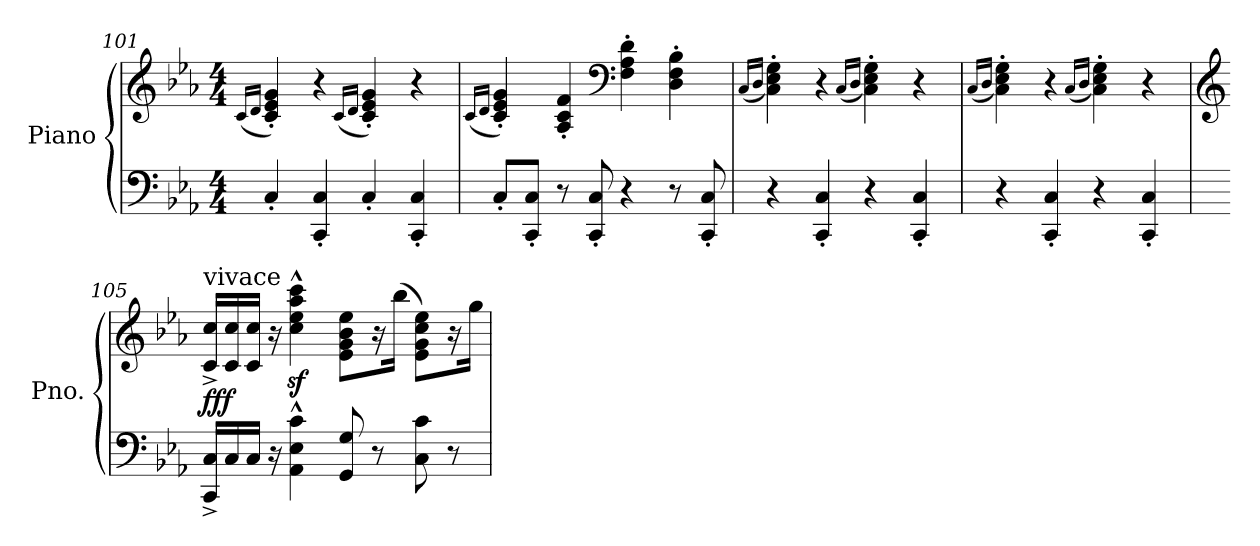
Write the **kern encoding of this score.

**kern	**kern	**dynam
*part1	*part1	*part1
*staff2	*staff1	*staff1/2
*I"Piano	*	*
*I'Pno.	*	*
*clefF4	*clefG2	*
*k[b-e-a-]	*k[b-e-a-]	*
*M4/4	*M4/4	*
=101	=101	=101
.	(16qc/LL	.
.	16qd/JJ	.
4C'/	4c/' 4e-/' 4g/')	.
4CC/' 4C/'	4r	.
.	(16qc/LL	.
.	16qd/JJ	.
4C'/	4c/' 4e-/' 4g/')	.
4CC/' 4C/'	4r	.
=102	=102	=102
.	(16qc/LL	.
.	16qd/JJ	.
8C'/L	4c/' 4e-/' 4g/')	.
8CC/' 8C/'J	.	.
8r	4A-/' 4c/' 4f/'	.
8CC/' 8C/'	.	.
*	*clefF4	*
4r	4F\' 4A-\' 4d\'	.
8r	4D\' 4F\' 4B-\'	.
8CC/' 8C/'	.	.
!!LO:LB:g=z
=103	=103	=103
.	(16qC/LL	.
.	16qD/JJ	.
4r	4C\' 4E-\' 4G\')	.
4CC/' 4C/'	4r	.
.	(16qC/LL	.
.	16qD/JJ	.
4r	4C\' 4E-\' 4G\')	.
4CC/' 4C/'	4r	.
=104	=104	=104
.	(16qC/LL	.
.	16qD/JJ	.
4r	4C\' 4E-\' 4G\')	.
4CC/' 4C/'	4r	.
.	(16qC/LL	.
.	16qD/JJ	.
4r	4C\' 4E-\' 4G\')	.
4CC/' 4C/'	4r	.
=105	=105	=105
*	*clefG2	*
!	!LO:TX:a:t=vivace	!
!	!	!LO:DY:b
16CC/^ 16C/^LL	16c/^ 16cc/^LL	fff
16C/	16c/ 16cc/	.
16C/JJ	16c/ 16cc/JJ	.
16r	16r	.
4AA-\^^ 4E-\^^ 4c\^^	4cc\z<^^ 4ee-\z<^^ 4aa-\z<^^ 4ccc\z<^^	.
8GG/ 8G/	8e-\ 8g\ 8b-\ 8ee-\L	.
8r	16r	.
.	(16bb-\Jk	.
8C\ 8c\	8e-\ 8g\ 8cc\ 8ee-\L)	.
8r	16r	.
.	16gg\Jk	.
=	=	=
*-	*-	*-
